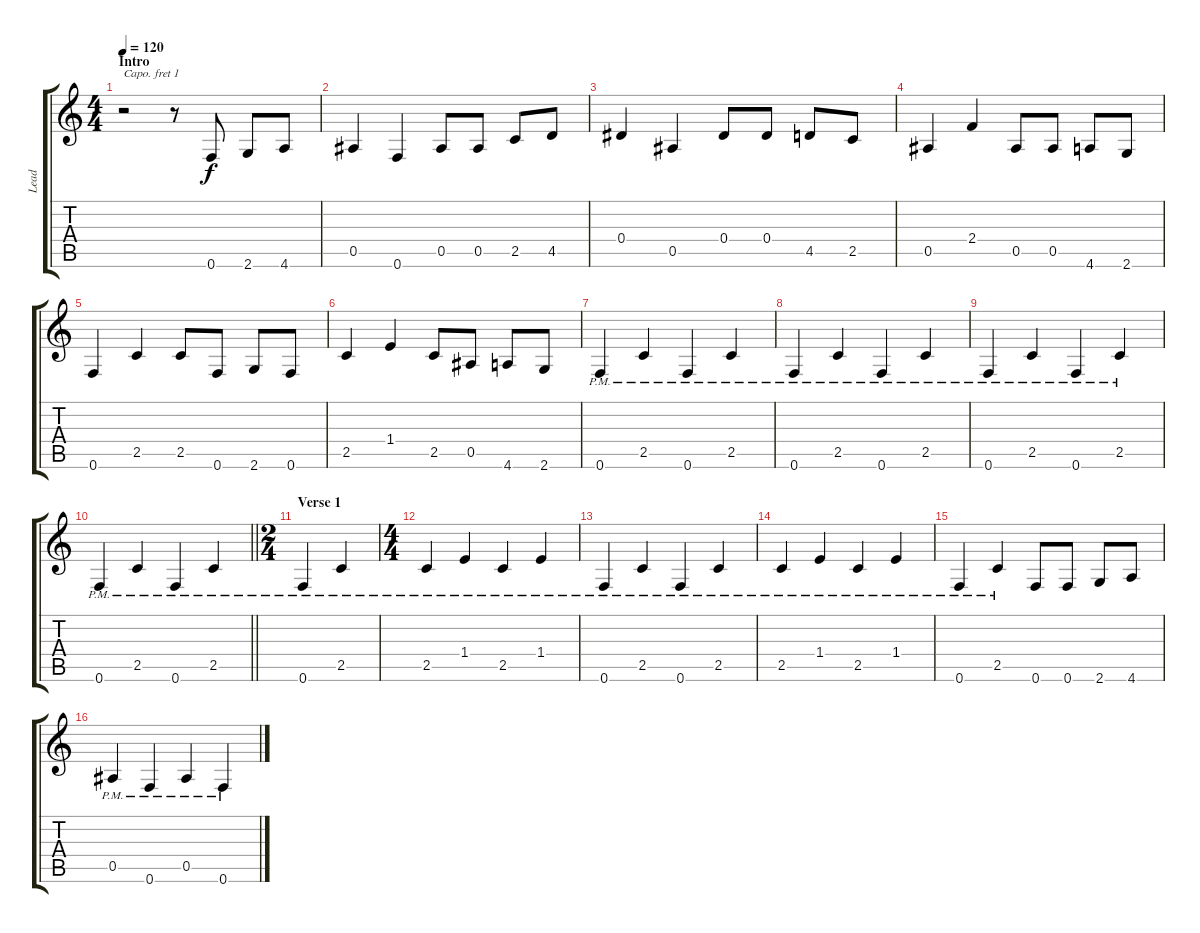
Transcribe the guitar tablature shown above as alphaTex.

\track ("Lead" "Lead") {instrument electricguitarmuted}
\staff {score tabs}
\capo 1
\tuning (E4 B3 G3 D3 A2 E2) {hide}
\ts (4 4)
\section ("" "Intro")
\tempo 120
\clef g2
\ks c
r.2{dy f instrument electricguitarmuted} r.8 0.6.8 2.6.8 4.6.8 |
0.5.4 0.6.4 0.5.8 0.5.8 2.5.8 4.5.8 |
0.4.4 0.5.4 0.4.8 0.4.8 4.5.8 2.5.8 |
0.5.4 2.4.4 0.5.8 0.5.8 4.6.8 2.6.8 |
0.6.4 2.5.4 2.5.8 0.6.8 2.6.8 0.6.8 |
2.5.4 1.4.4 2.5.8 0.5.8 4.6.8 2.6.8 |
0.6{pm}.4 2.5{pm}.4 0.6{pm}.4 2.5{pm}.4 |
0.6{pm}.4 2.5{pm}.4 0.6{pm}.4 2.5{pm}.4 |
0.6{pm}.4 2.5{pm}.4 0.6{pm}.4 2.5{pm}.4 |
\barLineRight lightlight
0.6{pm}.4 2.5{pm}.4 0.6{pm}.4 2.5{pm}.4 |
\ts (2 4)
\section ("" "Verse 1")
0.6{pm}.4 2.5{pm}.4 |
\ts (4 4)
2.5{pm}.4 1.4{pm}.4 2.5{pm}.4 1.4{pm}.4 |
0.6{pm}.4 2.5{pm}.4 0.6{pm}.4 2.5{pm}.4 |
2.5{pm}.4 1.4{pm}.4 2.5{pm}.4 1.4{pm}.4 |
0.6{pm}.4 2.5{pm}.4 0.6.8 0.6.8 2.6.8 4.6.8 |
0.5{pm}.4 0.6{pm}.4 0.5{pm}.4 0.6{pm}.4
